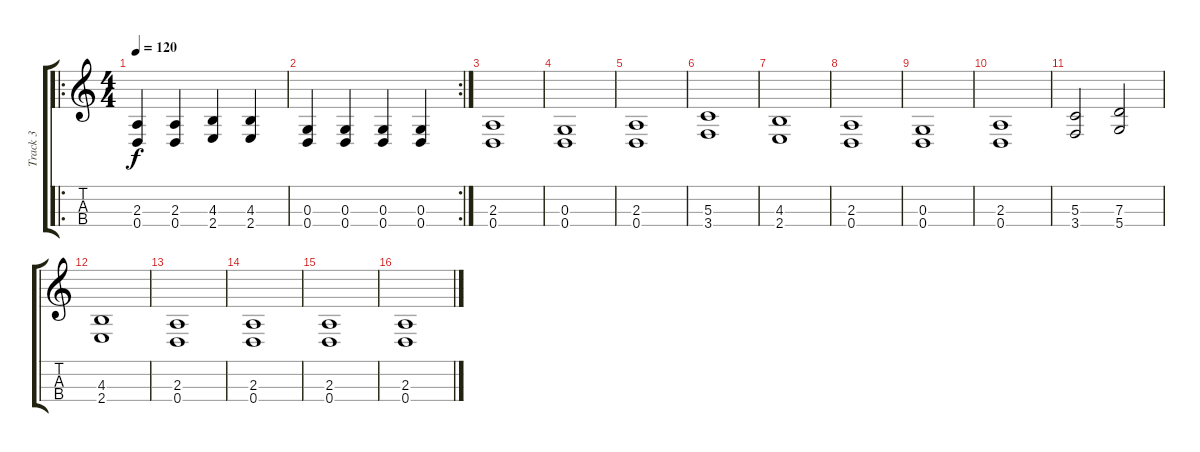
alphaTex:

\track ("Track 3" "Track 3") {instrument churchorgan}
\staff {score tabs}
\tuning (E4 B3 G3 D3) {hide}
\ro
\ts (4 4)
\tempo 120
\clef g2
\ks c
(2.3 0.4).4{dy f} (2.3 0.4).4 (4.3 2.4).4 (4.3 2.4).4 |
\rc 2
(0.3 0.4).4 (0.3 0.4).4 (0.3 0.4).4 (0.3 0.4).4 |
(2.3 0.4).1 |
(0.3 0.4).1 |
(2.3 0.4).1 |
(5.3 3.4).1 |
(4.3 2.4).1 |
(2.3 0.4).1 |
(0.3 0.4).1 |
(2.3 0.4).1 |
(5.3 3.4).2 (7.3 5.4).2 |
(4.3 2.4).1 |
(2.3 0.4).1 |
(2.3 0.4).1 |
(2.3 0.4).1 |
(2.3 0.4).1
